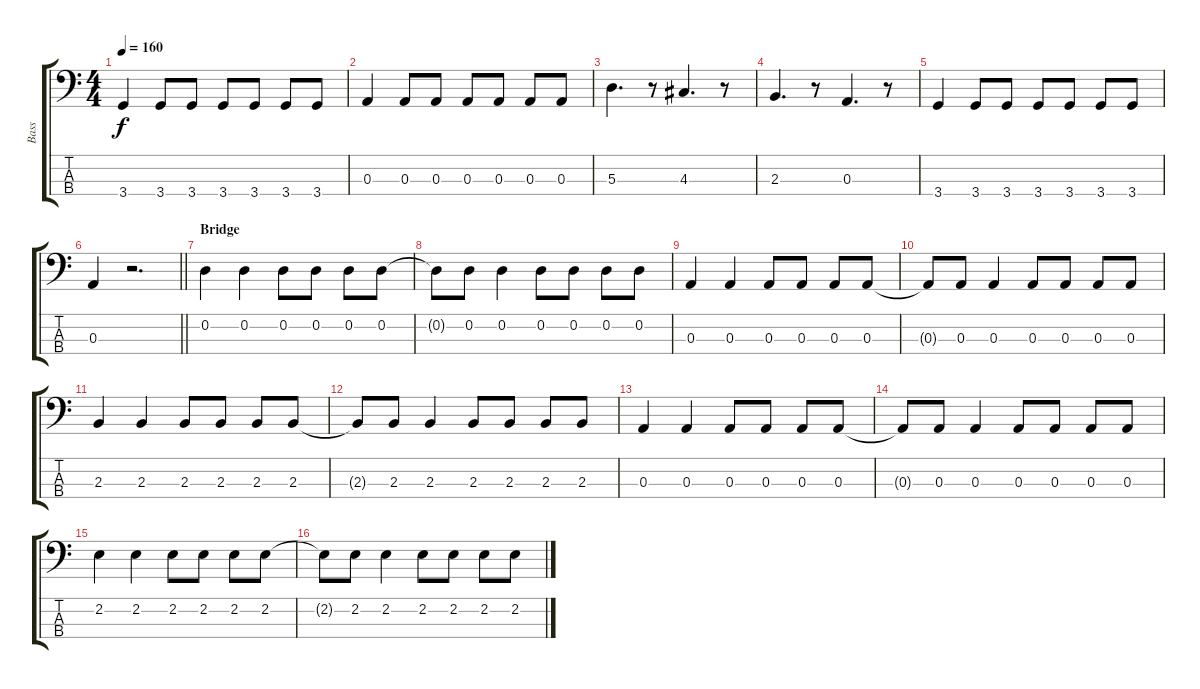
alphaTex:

\track ("Bass" "Bass") {instrument electricbassfinger}
\staff {score tabs}
\tuning (G2 D2 A1 E1) {hide}
\ts (4 4)
\tempo 160
\clef f4
\ks c
3.4.4{dy f} 3.4.8 3.4.8 3.4.8 3.4.8 3.4.8 3.4.8 |
0.3.4 0.3.8 0.3.8 0.3.8 0.3.8 0.3.8 0.3.8 |
5.3.4{d} r.8 4.3.4{d} r.8 |
2.3.4{d} r.8 0.3.4{d} r.8 |
3.4.4 3.4.8 3.4.8 3.4.8 3.4.8 3.4.8 3.4.8 |
\barLineRight lightlight
0.3.4 r.2{d} |
\section ("" "Bridge")
0.2.4 0.2.4 0.2.8 0.2.8 0.2.8 0.2.8 |
0.2{t}.8 0.2.8 0.2.4 0.2.8 0.2.8 0.2.8 0.2.8 |
0.3.4 0.3.4 0.3.8 0.3.8 0.3.8 0.3.8 |
0.3{t}.8 0.3.8 0.3.4 0.3.8 0.3.8 0.3.8 0.3.8 |
2.3.4 2.3.4 2.3.8 2.3.8 2.3.8 2.3.8 |
2.3{t}.8 2.3.8 2.3.4 2.3.8 2.3.8 2.3.8 2.3.8 |
0.3.4 0.3.4 0.3.8 0.3.8 0.3.8 0.3.8 |
0.3{t}.8 0.3.8 0.3.4 0.3.8 0.3.8 0.3.8 0.3.8 |
2.2.4 2.2.4 2.2.8 2.2.8 2.2.8 2.2.8 |
2.2{t}.8 2.2.8 2.2.4 2.2.8 2.2.8 2.2.8 2.2.8
